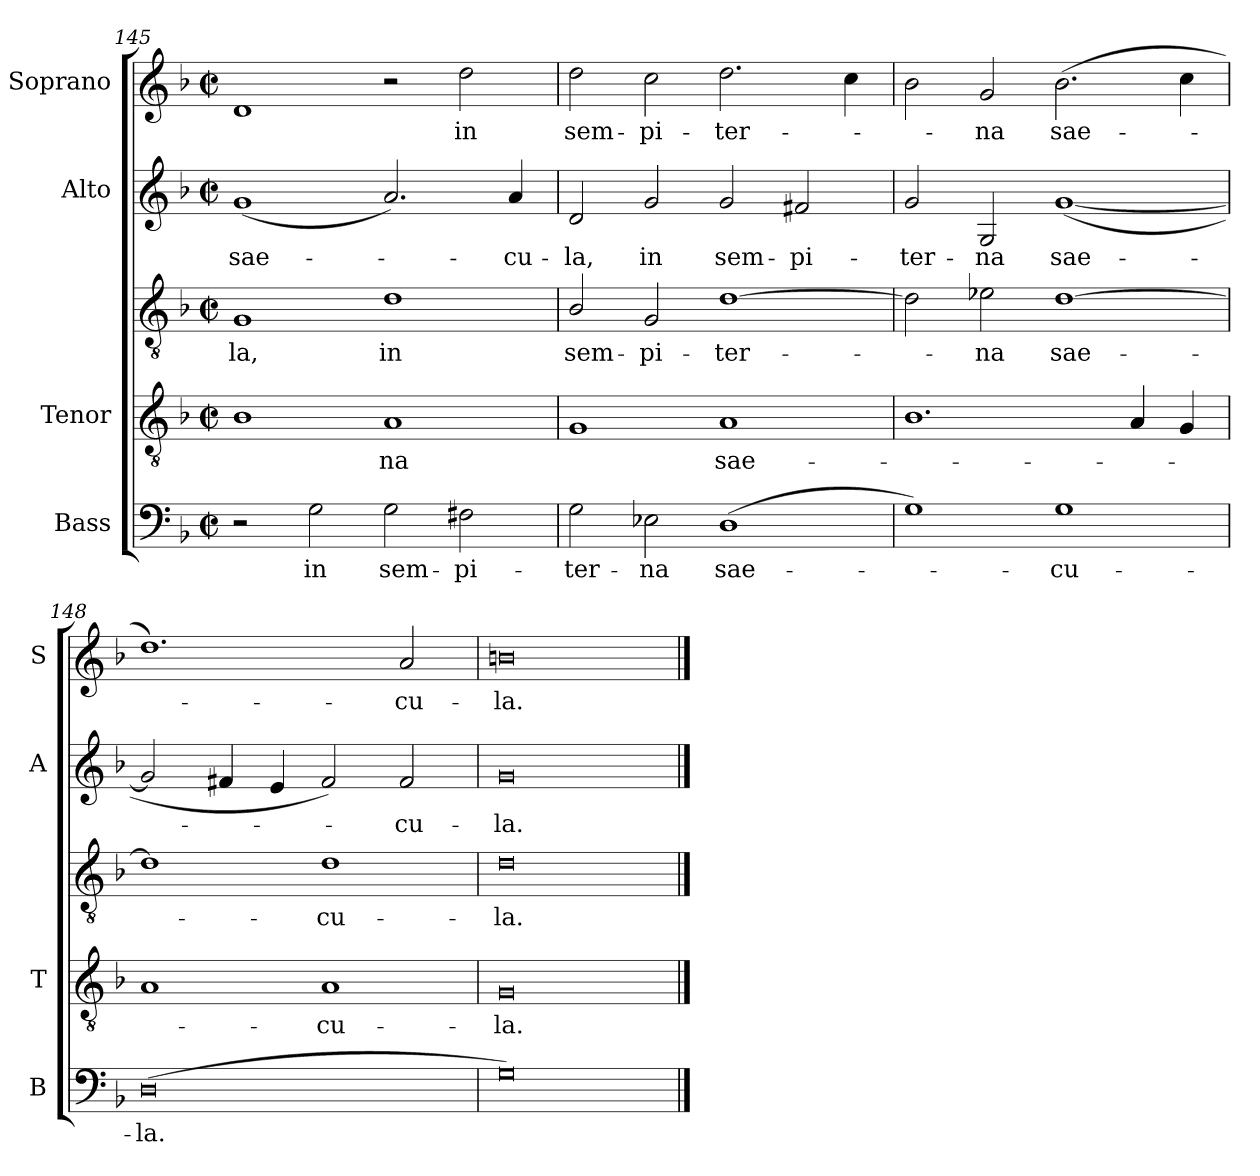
**kern	**text	**kern	**text	**kern	**text	**kern	**text	**kern	**text
*part4	*part4	*part3	*part3	*part3	*part3	*part2	*part2	*part1	*part1
*staff5	*staff5	*staff4	*staff4	*staff3	*staff3	*staff2	*staff2	*staff1	*staff1
*I"Bass	*	*I"Tenor	*	*	*	*I"Alto	*	*I"Soprano	*
*I'B	*	*I'T	*	*	*	*I'A	*	*I'S	*
*clefF4	*	*clefGv2	*	*clefGv2	*	*clefG2	*	*clefG2	*
*k[b-]	*	*k[b-]	*	*k[b-]	*	*k[b-]	*	*k[b-]	*
*F:	*	*F:	*	*F:	*	*F:	*	*F:	*
*M4/2	*	*M4/2	*	*M4/2	*	*M4/2	*	*M4/2	*
*met(c|)	*	*met(c|)	*	*met(c|)	*	*met(c|)	*	*met(c|)	*
=145	=145	=145	=145	=145	=145	=145	=145	=145	=145
!	!	!	!	!	!LO:LY:b	!	!LO:LY:b	!	!
2r	.	1B-	.	1G	la,	(<1g	sae-	1d	.
!	!LO:LY:b	!	!	!	!	!	!	!	!
2G	in	.	.	.	.	.	.	.	.
!	!LO:LY:b	!	!LO:LY:b	!	!LO:LY:b	!	!	!	!
2G	sem-	1A	na	1d	in	2.a)	.	2r	.
!	!LO:LY:b	!	!	!	!	!	!	!	!LO:LY:b
2F#X	-pi-	.	.	.	.	.	.	2dd	in
!	!	!	!	!	!	!	!LO:LY:b	!	!
.	.	.	.	.	.	4a	cu-	.	.
=146	=146	=146	=146	=146	=146	=146	=146	=146	=146
!	!LO:LY:b	!	!	!	!LO:LY:b	!	!LO:LY:b	!	!LO:LY:b
2G	-ter-	1G	.	2B-/	sem-	2d	-la,	2dd	sem-
!	!LO:LY:b	!	!	!	!LO:LY:b	!	!LO:LY:b	!	!LO:LY:b
2E-X	-na	.	.	2G	-pi-	2g	in	2cc	-pi-
!	!LO:LY:b	!	!LO:LY:b	!	!LO:LY:b	!	!LO:LY:b	!	!LO:LY:b
(>1D	sae-	1A	sae-	[1d	-ter-	2g	sem-	2.dd	-ter-
!	!	!	!	!	!	!	!LO:LY:b	!	!
.	.	.	.	.	.	2f#X	-pi-	.	.
.	.	.	.	.	.	.	.	4cc	.
=147	=147	=147	=147	=147	=147	=147	=147	=147	=147
!	!	!	!	!	!	!	!LO:LY:b	!	!
1G)	.	1.B-	.	2d]	.	2g	-ter-	2b-	.
!	!	!	!	!	!LO:LY:b	!	!LO:LY:b	!	!LO:LY:b
.	.	.	.	2e-X	na	2G	-na	2g	na
!	!LO:LY:b	!	!	!	!LO:LY:b	!	!LO:LY:b	!	!LO:LY:b
1G	cu-	.	.	[1d	sae-	(<[1g	sae-	(>2.b-	sae-
.	.	4A	.	.	.	.	.	.	.
.	.	4G	.	.	.	.	.	4cc	.
=148	=148	=148	=148	=148	=148	=148	=148	=148	=148
!	!LO:LY:b	!	!	!	!	!	!	!	!
(>0D	-la.	1A	.	1d]	.	2g]	.	1.dd)	.
.	.	.	.	.	.	4f#X	.	.	.
.	.	.	.	.	.	4e	.	.	.
!	!	!	!LO:LY:b	!	!LO:LY:b	!	!	!	!
.	.	1A	-cu-	1d	cu-	2f#)	.	.	.
!	!	!	!	!	!	!	!LO:LY:b	!	!LO:LY:b
.	.	.	.	.	.	2f#	cu-	2a	cu-
=149	=149	=149	=149	=149	=149	=149	=149	=149	=149
!	!	!	!LO:LY:b	!	!LO:LY:b	!	!LO:LY:b	!	!LO:LY:b
0G)	.	0G	la.	0d	-la.	0g	-la.	0bn	-la.
==	==	==	==	==	==	==	==	==	==
*-	*-	*-	*-	*-	*-	*-	*-	*-	*-
